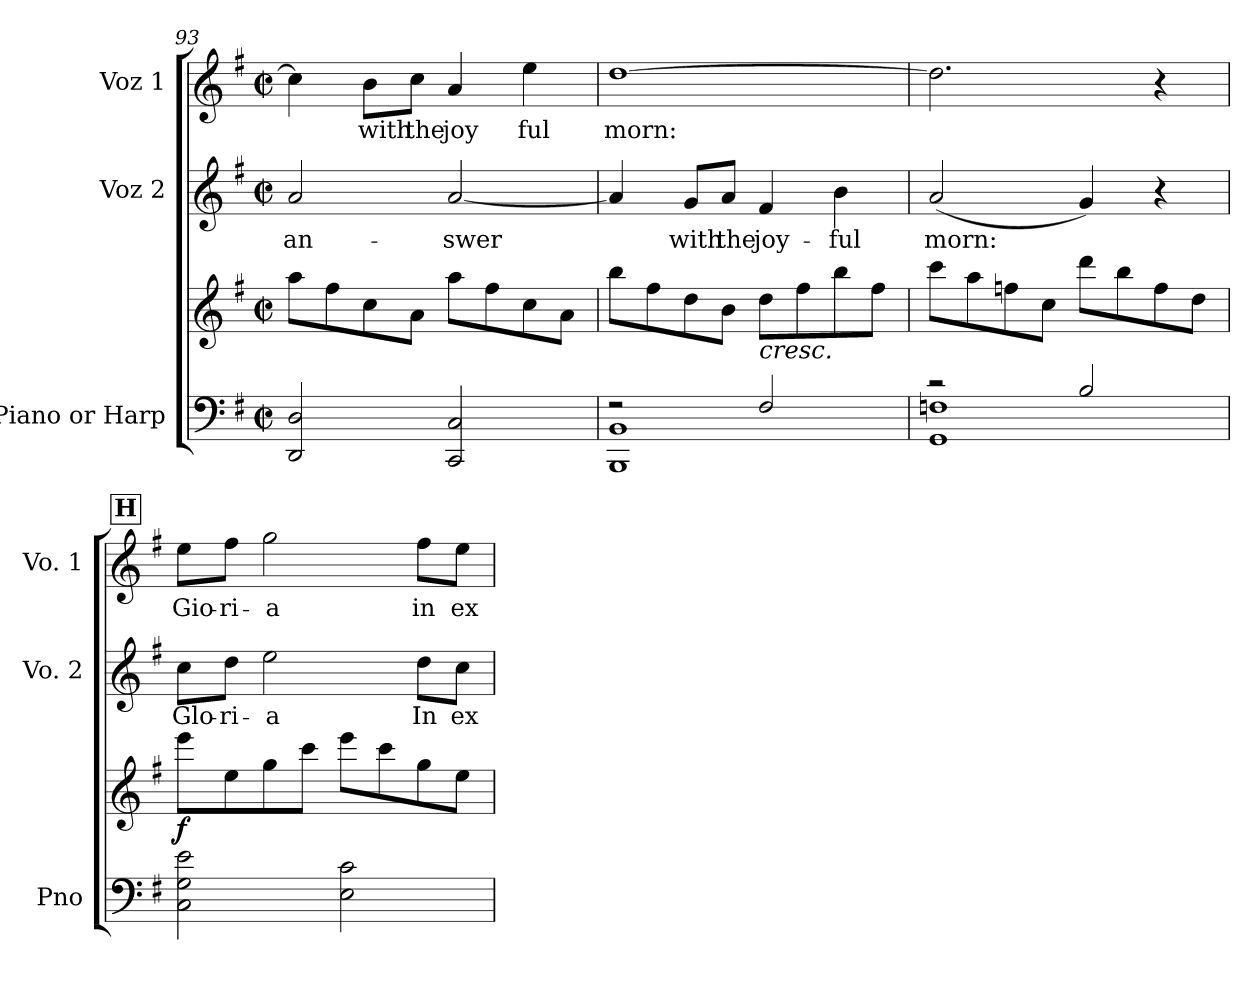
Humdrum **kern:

**kern	**kern	**dynam	**kern	**text	**kern	**text
*part3	*part3	*part3	*part2	*part2	*part1	*part1
*staff4	*staff3	*staff3/4	*staff2	*staff2	*staff1	*staff1
*I"Piano or Harp	*	*	*I"Voz 2	*	*I"Voz 1	*
*I'Pno	*	*	*I'Vo. 2	*	*I'Vo. 1	*
*clefF4	*clefG2	*	*clefG2	*	*clefG2	*
*k[f#]	*k[f#]	*	*k[f#]	*	*k[f#]	*
*G:	*G:	*	*G:	*	*G:	*
*M2/2	*M2/2	*	*M2/2	*	*M2/2	*
*met(c|)	*met(c|)	*	*met(c|)	*	*met(c|)	*
=93	=93	=93	=93	=93	=93	=93
2DD/ 2D/	8aa\L	.	2a/	an-	4cc\]	.
.	8ff#\	.	.	.	.	.
.	8cc\	.	.	.	8b\L	with
.	8a\J	.	.	.	8cc\J	the
2CC/ 2C/	8aa\L	.	[2a/	swer	4a/	joy
.	8ff#\	.	.	.	.	.
.	8cc\	.	.	.	4ee\	ful
.	8a\J	.	.	.	.	.
=94	=94	=94	=94	=94	=94	=94
*^	*	*	*	*	*	*
2r	1BBB 1BB	8bb\L	.	4a/]	.	[1dd	morn:
.	.	8ff#\	.	.	.	.	.
.	.	8dd\	.	8g/L	with	.	.
.	.	8b\J	.	8a/J	the	.	.
!	!	!LO:TX:b:i:t=cresc.	!	!	!	!	!
2F#/	.	8dd\L	.	4f#/	joy-	.	.
.	.	8ff#\	.	.	.	.	.
.	.	8bb\	.	4b\	ful	.	.
.	.	8ff#\J	.	.	.	.	.
!!LO:LB:g=z
=95	=95	=95	=95	=95	=95	=95	=95
2r	1GG 1Fn	8ccc\L	.	(2a/	morn:	2.dd\]	.
.	.	8aa\	.	.	.	.	.
.	.	8ffn\	.	.	.	.	.
.	.	8cc\J	.	.	.	.	.
2B/	.	8ddd\L	.	4g/)	.	.	.
.	.	8bb\	.	.	.	.	.
.	.	8ff\	.	4r	.	4r	.
.	.	8dd\J	.	.	.	.	.
*v	*v	*	*	*	*	*	*
!!LO:REH:place=s1:a:B:fs=19.1405:t=H
=96	=96	=96	=96	=96	=96	=96
!	!	!LO:DY:b	!	!	!	!
2C\ 2G\ 2e\	8eee\L	f	8cc\L	Glo-	8ee\L	Gio-
.	8ee\	.	8dd\J	ri-	8ff#\J	ri-
.	8gg\	.	2ee\	a	2gg\	a
.	8ccc\J	.	.	.	.	.
2E\ 2c\	8eee\L	.	.	.	.	.
.	8ccc\	.	.	.	.	.
.	8gg\	.	8dd\L	In	8ff#\L	in
.	8ee\J	.	8cc\J	ex-	8ee\J	ex-
=	=	=	=	=	=	=
*-	*-	*-	*-	*-	*-	*-
